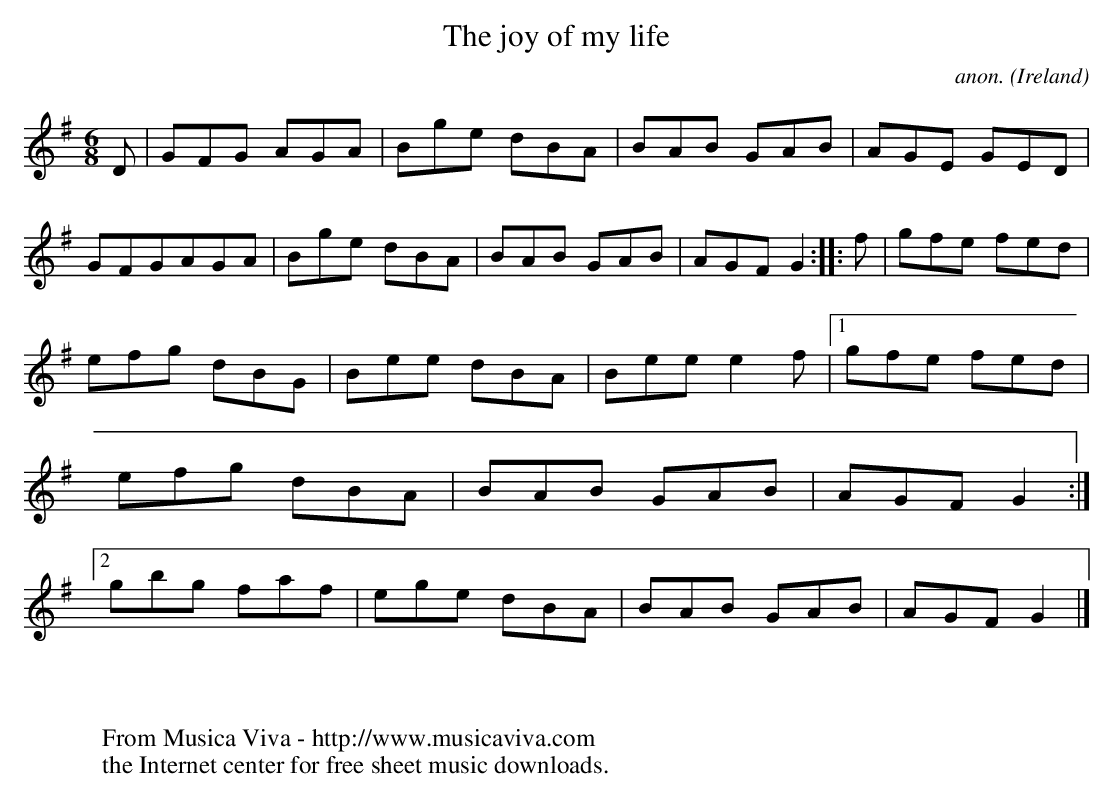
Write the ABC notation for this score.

X:1
T:The joy of my life
C:anon.
O:Ireland
M:6/8
L:1/8
K:G
D|GFG AGA|Bge dBA|BAB GAB|AGE GED|GFGAGA|Bge dBA|BAB GAB|AGF G2::f|gfe fed|
efg dBG|Bee dBA|Bee e2f|[1 gfe fed|efg dBA|BAB GAB|AGF G2:|[2 gbg faf|ege dBA|BAB GAB|AGF G2|]
W:
W:
W: From Musica Viva - http://www.musicaviva.com
W: the Internet center for free sheet music downloads.
